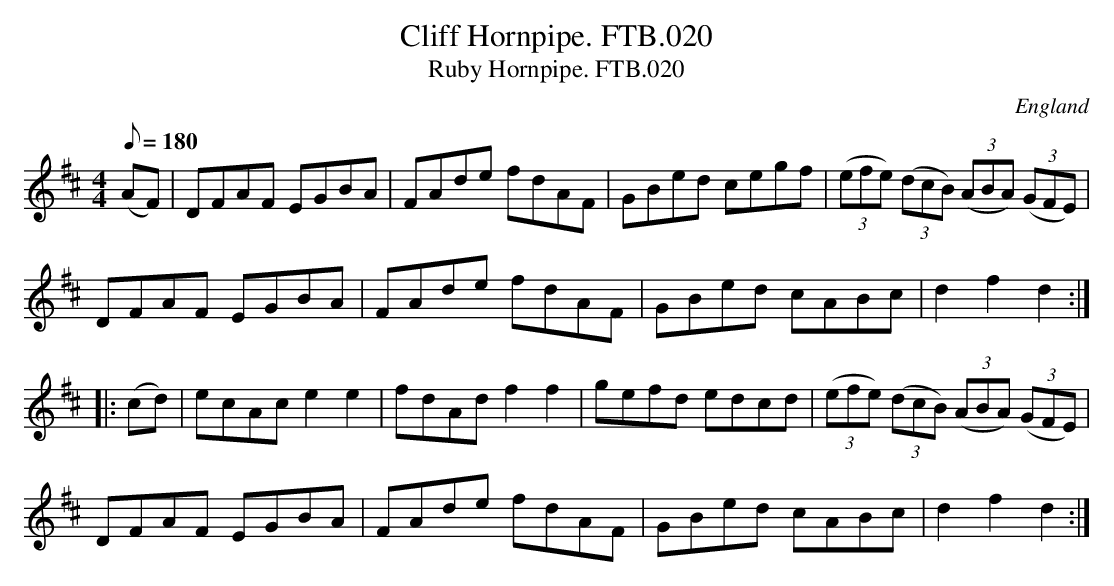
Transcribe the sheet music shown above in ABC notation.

X:1
T:Cliff Hornpipe. FTB.020
T:Ruby Hornpipe. FTB.020
M:4/4
Q:180
O:England
K:D
(AF)|DFAF EGBA|FAde fdAF|GBed cegf| ((3efe) ((3dcB) ((3ABA) ((3GFE) |
DFAF EGBA|FAde fdAF|GBed cABc|d2f2d2:|
|:(cd)|ecAce2e2|fdAdf2f2|gefd edcd| ((3efe) ((3dcB) ((3ABA) ((3GFE) |
DFAF EGBA|FAde fdAF|GBed cABc|d2f2d2:|
